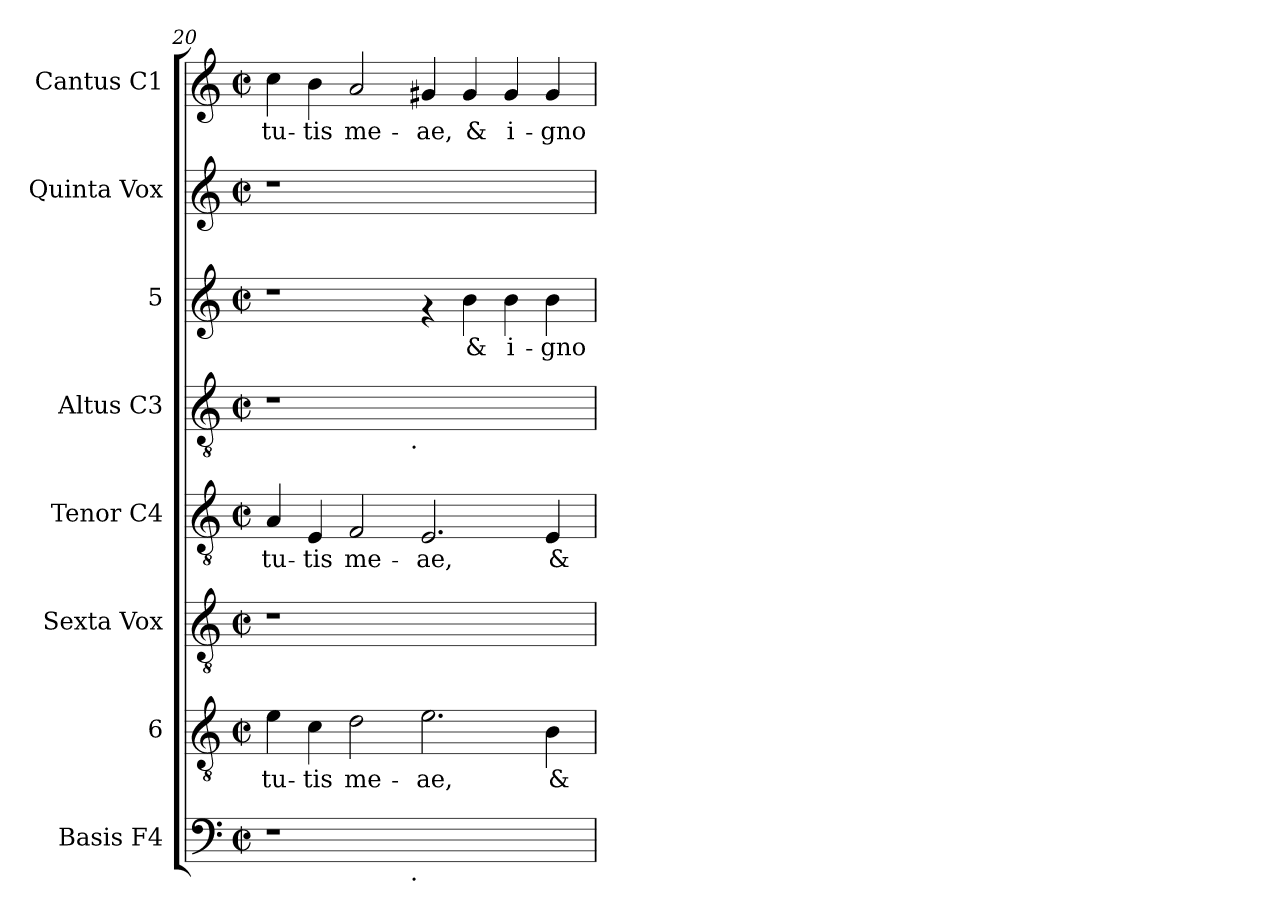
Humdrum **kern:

**kern	**kern	**text	**kern	**kern	**text	**kern	**kern	**text	**kern	**kern	**text
*part8	*part7	*part7	*part6	*part5	*part5	*part4	*part3	*part3	*part2	*part1	*part1
*staff8	*staff7	*staff7	*staff6	*staff5	*staff5	*staff4	*staff3	*staff3	*staff2	*staff1	*staff1
*I"Basis  F4	*I"6	*	*I"Sexta  Vox	*I"Tenor  C4	*	*I"Altus  C3	*I"5	*	*I"Quinta  Vox	*I"Cantus  C1	*
*I'B	*	*	*	*I'T	*	*I'A	*	*	*	*I'C	*
*clefF4	*clefGv2	*	*clefGv2	*clefGv2	*	*clefGv2	*clefG2	*	*clefG2	*clefG2	*
*k[]	*k[]	*	*k[]	*k[]	*	*k[]	*k[]	*	*k[]	*k[]	*
*C:	*C:	*	*C:	*C:	*	*C:	*C:	*	*C:	*C:	*
*M2/2	*M2/2	*	*M2/2	*M2/2	*	*M2/2	*M2/2	*	*M2/2	*M2/2	*
*met(c|)	*met(c|)	*	*met(c|)	*met(c|)	*	*met(c|)	*met(c|)	*	*met(c|)	*met(c|)	*
=20	=20	=20	=20	=20	=20	=20	=20	=20	=20	=20	=20
!	!	!LO:LY:b:cj	!	!	!LO:LY:b:cj	!	!	!	!	!	!LO:LY:b:cj
*^	*	*	*	*	*	*^	*	*	*	*	*
1r	2ryy	4e\	-tu-	1r	4A/	-tu-	1r	2ryy	1r	.	1r	4cc\	-tu-
!	!	!	!LO:LY:b:cj	!	!	!LO:LY:b:cj	!	!	!	!	!	!	!LO:LY:b:cj
.	.	4c\	-tis	.	4E/	-tis	.	.	.	.	.	4b\	-tis
!	!	!	!LO:LY:b:cj	!	!	!LO:LY:b:cj	!	!	!	!	!	!	!LO:LY:b:cj
.	4...ryy	2d\	me-	.	2F/	me-	.	4...ryy	.	.	.	2a/	me-
!	!	!	!	!	!	!	!	!LO:TX:b:t=.	!	!	!	!	!
!	!LO:TX:b:t=.	!	!	!	!	!	!	!	!	!	!	!	!
.	1ryy	.	.	.	.	.	.	1ryy	.	.	.	.	.
!	!	!	!LO:LY:b:cj	!	!	!LO:LY:b:cj	!	!	!	!	!	!	!LO:LY:b:cj
1ryy	.	2.e\	-ae,	1ryy	2.E/	-ae,	1ryy	.	4rf	.	1ryy	4g#X/	-ae,
!	!	!	!	!	!	!	!	!	!	!LO:LY:b:cj	!	!	!LO:LY:b:cj
.	.	.	.	.	.	.	.	.	4b\	&	.	4g#/	&
!	!	!	!	!	!	!	!	!	!	!LO:LY:b:cj	!	!	!LO:LY:b:cj
.	.	.	.	.	.	.	.	.	4b\	i-	.	4g#/	i-
!	!	!	!LO:LY:b:cj	!	!	!LO:LY:b:cj	!	!	!	!LO:LY:b:cj	!	!	!LO:LY:b:cj
.	.	4B\	&	.	4E/	&	.	.	4b\	-gno-	.	4g#/	-gno-
.	32ryy	.	.	.	.	.	.	32ryy	.	.	.	.	.
*v	*v	*	*	*	*	*	*v	*v	*	*	*	*	*
=	=	=	=	=	=	=	=	=	=	=	=
*-	*-	*-	*-	*-	*-	*-	*-	*-	*-	*-	*-
